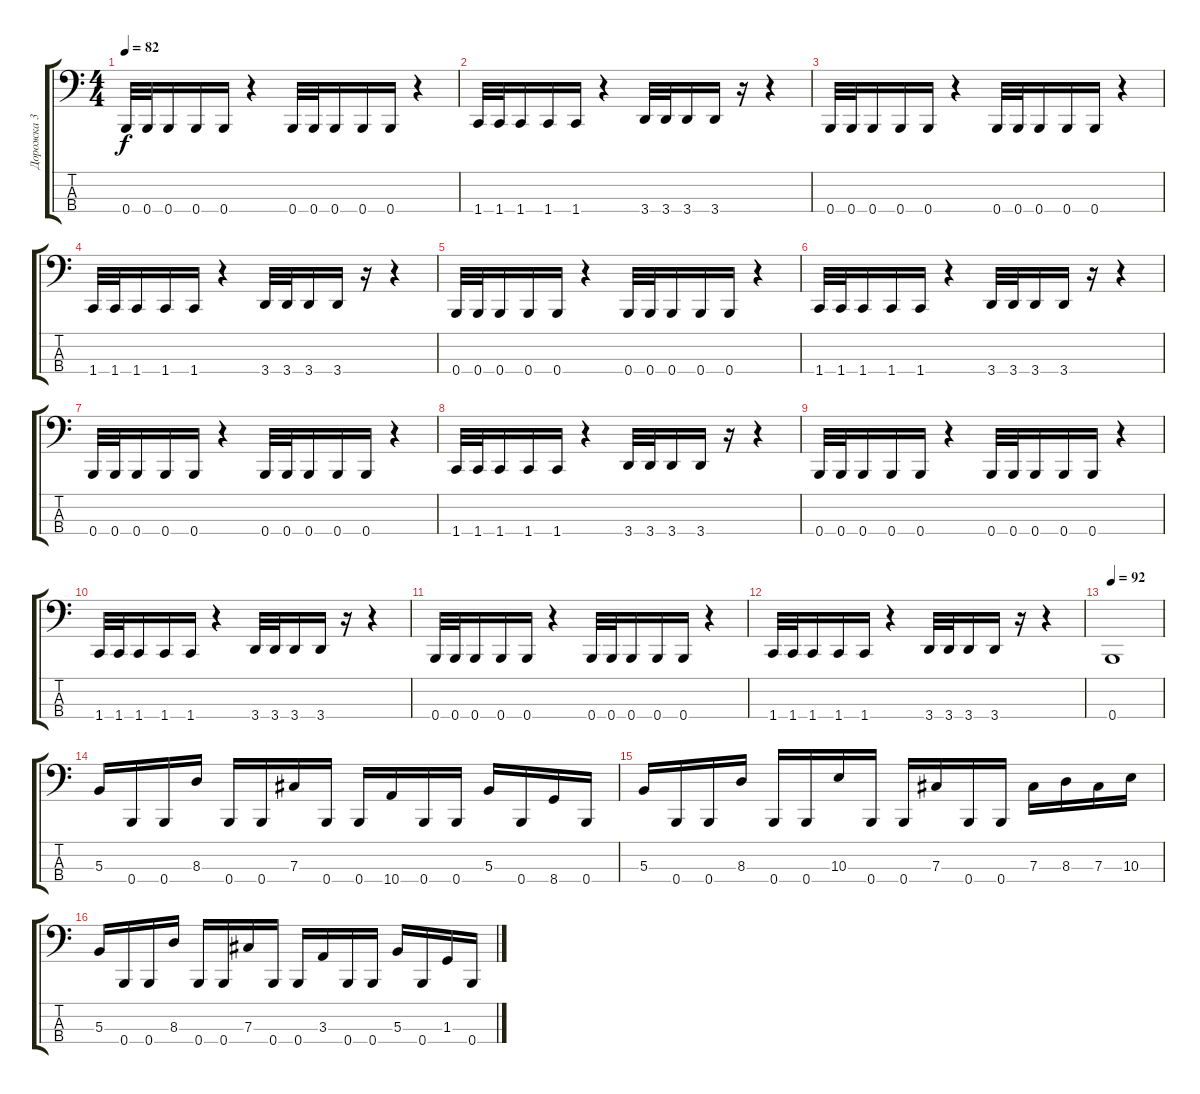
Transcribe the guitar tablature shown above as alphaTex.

\track ("Дорожка 3" "Дорожка 3") {instrument electricbasspick}
\staff {score tabs}
\tuning (E2 B1 Gb1 B0) {hide}
\ts (4 4)
\tempo 82
\clef f4
\ks c
0.4.32{dy f instrument electricbasspick} 0.4.32 0.4.16 0.4.16 0.4.16 r.4 0.4.32 0.4.32 0.4.16 0.4.16 0.4.16 r.4 |
1.4.32 1.4.32 1.4.16 1.4.16 1.4.16 r.4 3.4.32 3.4.32 3.4.16 3.4.16 r.16 r.4 |
0.4.32 0.4.32 0.4.16 0.4.16 0.4.16 r.4 0.4.32 0.4.32 0.4.16 0.4.16 0.4.16 r.4 |
1.4.32 1.4.32 1.4.16 1.4.16 1.4.16 r.4 3.4.32 3.4.32 3.4.16 3.4.16 r.16 r.4 |
0.4.32 0.4.32 0.4.16 0.4.16 0.4.16 r.4 0.4.32 0.4.32 0.4.16 0.4.16 0.4.16 r.4 |
1.4.32 1.4.32 1.4.16 1.4.16 1.4.16 r.4 3.4.32 3.4.32 3.4.16 3.4.16 r.16 r.4 |
0.4.32 0.4.32 0.4.16 0.4.16 0.4.16 r.4 0.4.32 0.4.32 0.4.16 0.4.16 0.4.16 r.4 |
1.4.32 1.4.32 1.4.16 1.4.16 1.4.16 r.4 3.4.32 3.4.32 3.4.16 3.4.16 r.16 r.4 |
0.4.32 0.4.32 0.4.16 0.4.16 0.4.16 r.4 0.4.32 0.4.32 0.4.16 0.4.16 0.4.16 r.4 |
1.4.32 1.4.32 1.4.16 1.4.16 1.4.16 r.4 3.4.32 3.4.32 3.4.16 3.4.16 r.16 r.4 |
0.4.32 0.4.32 0.4.16 0.4.16 0.4.16 r.4 0.4.32 0.4.32 0.4.16 0.4.16 0.4.16 r.4 |
1.4.32 1.4.32 1.4.16 1.4.16 1.4.16 r.4 3.4.32 3.4.32 3.4.16 3.4.16 r.16 r.4 |
\tempo 92
0.4.1 |
5.3.16 0.4.16 0.4.16 8.3.16 0.4.16 0.4.16 7.3.16 0.4.16 0.4.16 10.4.16 0.4.16 0.4.16 5.3.16 0.4.16 8.4.16 0.4.16 |
5.3.16 0.4.16 0.4.16 8.3.16 0.4.16 0.4.16 10.3.16 0.4.16 0.4.16 7.3.16 0.4.16 0.4.16 7.3.16 8.3.16 7.3.16 10.3.16 |
5.3.16 0.4.16 0.4.16 8.3.16 0.4.16 0.4.16 7.3.16 0.4.16 0.4.16 3.3.16 0.4.16 0.4.16 5.3.16 0.4.16 1.3.16 0.4.16
